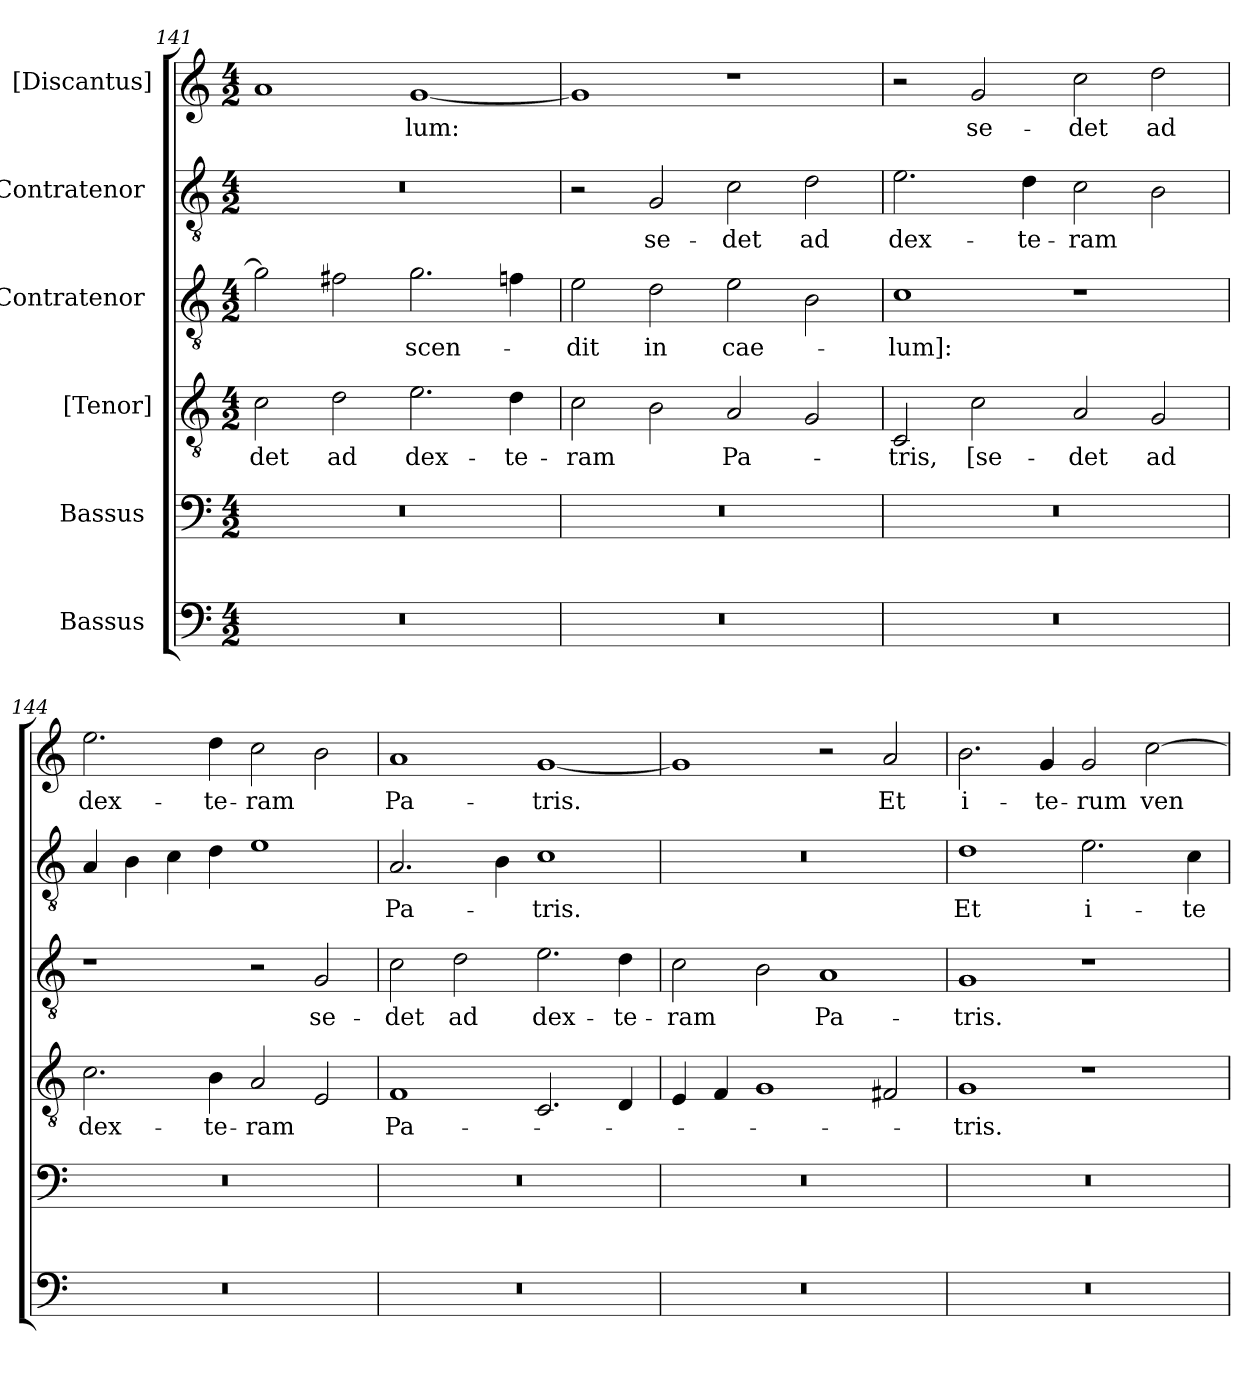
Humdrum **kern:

**kern	**kern	**kern	**text	**kern	**text	**kern	**text	**kern	**text
*part6	*part5	*part4	*part4	*part3	*part3	*part2	*part2	*part1	*part1
*staff6	*staff5	*staff4	*staff4	*staff3	*staff3	*staff2	*staff2	*staff1	*staff1
*I"Bassus [2]	*I"Bassus [1]	*I"[Tenor]	*	*I"Contratenor [2]	*	*I"Contratenor [1]	*	*I"[Discantus]	*
*clefF4	*clefF4	*clefGv2	*	*clefGv2	*	*clefGv2	*	*clefG2	*
*k[]	*k[]	*k[]	*	*k[]	*	*k[]	*	*k[]	*
*M4/2	*M4/2	*M4/2	*	*M4/2	*	*M4/2	*	*M4/2	*
=141	=141	=141	=141	=141	=141	=141	=141	=141	=141
0r	0r	2c\	-det	2g\]	.	0r	.	1a/	.
.	.	2d\	ad	2f#X\	.	.	.	.	.
.	.	2.e\	dex-	2.g\	-scen-	.	.	[1g/	-lum:
.	.	4d\	-te-	4f\	.	.	.	.	.
=142	=142	=142	=142	=142	=142	=142	=142	=142	=142
0r	0r	2c\	-ram	2e\	-dit	2r	.	1g/]	.
.	.	2B\	.	2d\	in	2G/	se-	.	.
.	.	2A/	Pa-	2e\	cae-	2c\	-det	1r	.
.	.	2G/	.	2B\	.	2d\	ad	.	.
=143	=143	=143	=143	=143	=143	=143	=143	=143	=143
0r	0r	2C/	-tris,	1c\	-lum]:	2.e\	dex-	2r	.
.	.	2c\	[se-	.	.	.	.	2g/	se-
.	.	.	.	.	.	4d\	-te-	.	.
.	.	2A/	-det	1r	.	2c\	-ram	2cc\	-det
.	.	2G/	ad	.	.	2B\	.	2dd\	ad
=144	=144	=144	=144	=144	=144	=144	=144	=144	=144
0r	0r	2.c\	dex-	1r	.	4A/	.	2.ee\	dex-
.	.	.	.	.	.	4B\	.	.	.
.	.	.	.	.	.	4c\	.	.	.
.	.	4B\	-te-	.	.	4d\	.	4dd\	-te-
.	.	2A/	-ram	2r	.	1e\	.	2cc\	-ram
.	.	2E/	.	2G/	se-	.	.	2b\	.
=145	=145	=145	=145	=145	=145	=145	=145	=145	=145
0r	0r	1F/	Pa-	2c\	-det	2.A/	Pa-	1a/	Pa-
.	.	.	.	2d\	ad	.	.	.	.
.	.	.	.	.	.	4B\	.	.	.
.	.	2.C/	.	2.e\	dex-	1c\	-tris.	[1g/	-tris.
.	.	4D/	.	4d\	-te-	.	.	.	.
=146	=146	=146	=146	=146	=146	=146	=146	=146	=146
0r	0r	4E/	.	2c\	-ram	0r	.	1g/]	.
.	.	4F/	.	.	.	.	.	.	.
.	.	1G/	.	2B\	.	.	.	.	.
.	.	.	.	1A/	Pa-	.	.	2r	.
.	.	2F#X/	.	.	.	.	.	2a/	Et
=147	=147	=147	=147	=147	=147	=147	=147	=147	=147
0r	0r	1G/	-tris.	1G/	-tris.	1d\	Et	2.b\	i-
.	.	.	.	.	.	.	.	4g/	-te-
.	.	1r	.	1r	.	2.e\	i-	2g/	-rum
.	.	.	.	.	.	.	.	[2cc\	ven-
.	.	.	.	.	.	4c\	-te-	.	.
=	=	=	=	=	=	=	=	=	=
*-	*-	*-	*-	*-	*-	*-	*-	*-	*-
